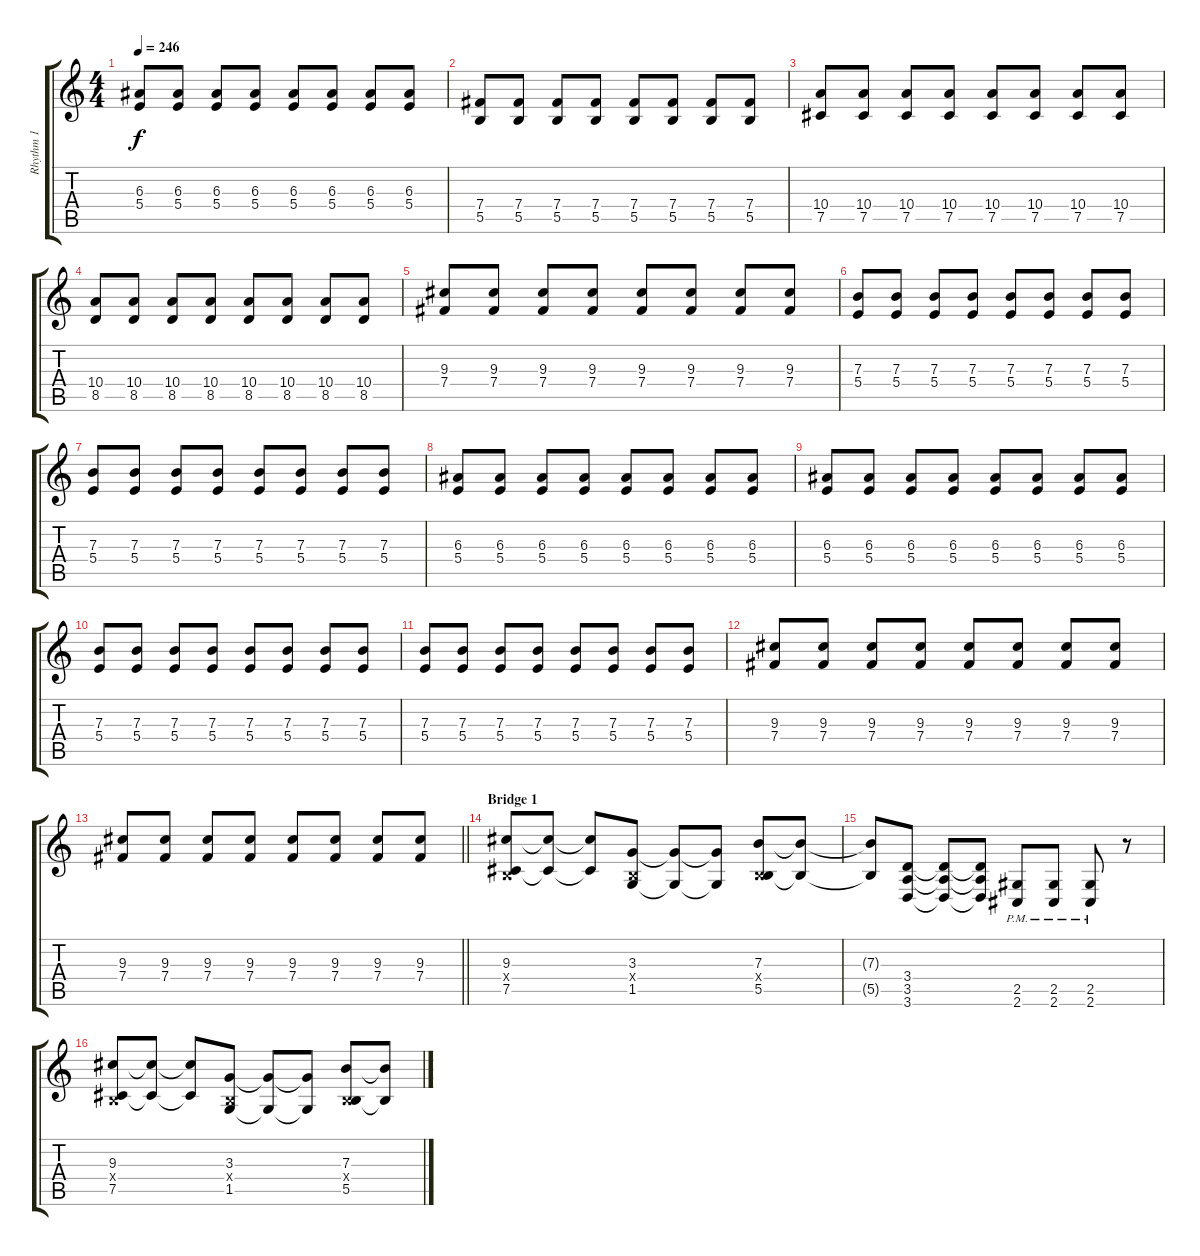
\track ("Rhythm 1" "Rhythm 1") {instrument distortionguitar}
\staff {score tabs}
\tuning (Db4 Ab3 E3 B2 Gb2 B1) {hide}
\ts (4 4)
\tempo 246
\clef g2
\ks c
(6.3 5.4).8{dy f} (6.3 5.4).8 (6.3 5.4).8 (6.3 5.4).8 (6.3 5.4).8 (6.3 5.4).8 (6.3 5.4).8 (6.3 5.4).8 |
(7.4 5.5).8 (7.4 5.5).8 (7.4 5.5).8 (7.4 5.5).8 (7.4 5.5).8 (7.4 5.5).8 (7.4 5.5).8 (7.4 5.5).8 |
(10.4 7.5).8 (10.4 7.5).8 (10.4 7.5).8 (10.4 7.5).8 (10.4 7.5).8 (10.4 7.5).8 (10.4 7.5).8 (10.4 7.5).8 |
(10.4 8.5).8 (10.4 8.5).8 (10.4 8.5).8 (10.4 8.5).8 (10.4 8.5).8 (10.4 8.5).8 (10.4 8.5).8 (10.4 8.5).8 |
(9.3 7.4).8 (9.3 7.4).8 (9.3 7.4).8 (9.3 7.4).8 (9.3 7.4).8 (9.3 7.4).8 (9.3 7.4).8 (9.3 7.4).8 |
(7.3 5.4).8 (7.3 5.4).8 (7.3 5.4).8 (7.3 5.4).8 (7.3 5.4).8 (7.3 5.4).8 (7.3 5.4).8 (7.3 5.4).8 |
(7.3 5.4).8 (7.3 5.4).8 (7.3 5.4).8 (7.3 5.4).8 (7.3 5.4).8 (7.3 5.4).8 (7.3 5.4).8 (7.3 5.4).8 |
(6.3 5.4).8 (6.3 5.4).8 (6.3 5.4).8 (6.3 5.4).8 (6.3 5.4).8 (6.3 5.4).8 (6.3 5.4).8 (6.3 5.4).8 |
(6.3 5.4).8 (6.3 5.4).8 (6.3 5.4).8 (6.3 5.4).8 (6.3 5.4).8 (6.3 5.4).8 (6.3 5.4).8 (6.3 5.4).8 |
(7.3 5.4).8 (7.3 5.4).8 (7.3 5.4).8 (7.3 5.4).8 (7.3 5.4).8 (7.3 5.4).8 (7.3 5.4).8 (7.3 5.4).8 |
(7.3 5.4).8 (7.3 5.4).8 (7.3 5.4).8 (7.3 5.4).8 (7.3 5.4).8 (7.3 5.4).8 (7.3 5.4).8 (7.3 5.4).8 |
(9.3 7.4).8 (9.3 7.4).8 (9.3 7.4).8 (9.3 7.4).8 (9.3 7.4).8 (9.3 7.4).8 (9.3 7.4).8 (9.3 7.4).8 |
\barLineRight lightlight
(9.3 7.4).8 (9.3 7.4).8 (9.3 7.4).8 (9.3 7.4).8 (9.3 7.4).8 (9.3 7.4).8 (9.3 7.4).8 (9.3 7.4).8 |
\section ("" "Bridge 1")
(9.3 0.4{x} 7.5).8 (9.3{t} 7.5{t}).8 (9.3{t} 7.5{t}).8 (3.3 0.4{x} 1.5).8 (3.3{t} 1.5{t}).8 (3.3{t} 1.5{t}).8 (7.3 0.4{x} 5.5).8 (7.3{t} 5.5{t}).8 |
(7.3{t} 5.5{t}).8 (3.4 3.5 3.6).8 (3.4{t} 3.5{t} 3.6{t}).8 (3.4{t} 3.5{t} 3.6{t}).8 (2.5{pm} 2.6{pm}).8 (2.5{pm} 2.6{pm}).8 (2.5{pm} 2.6{pm}).8 r.8 |
(9.3 0.4{x} 7.5).8 (9.3{t} 7.5{t}).8 (9.3{t} 7.5{t}).8 (3.3 0.4{x} 1.5).8 (3.3{t} 1.5{t}).8 (3.3{t} 1.5{t}).8 (7.3 0.4{x} 5.5).8 (7.3{t} 5.5{t}).8
